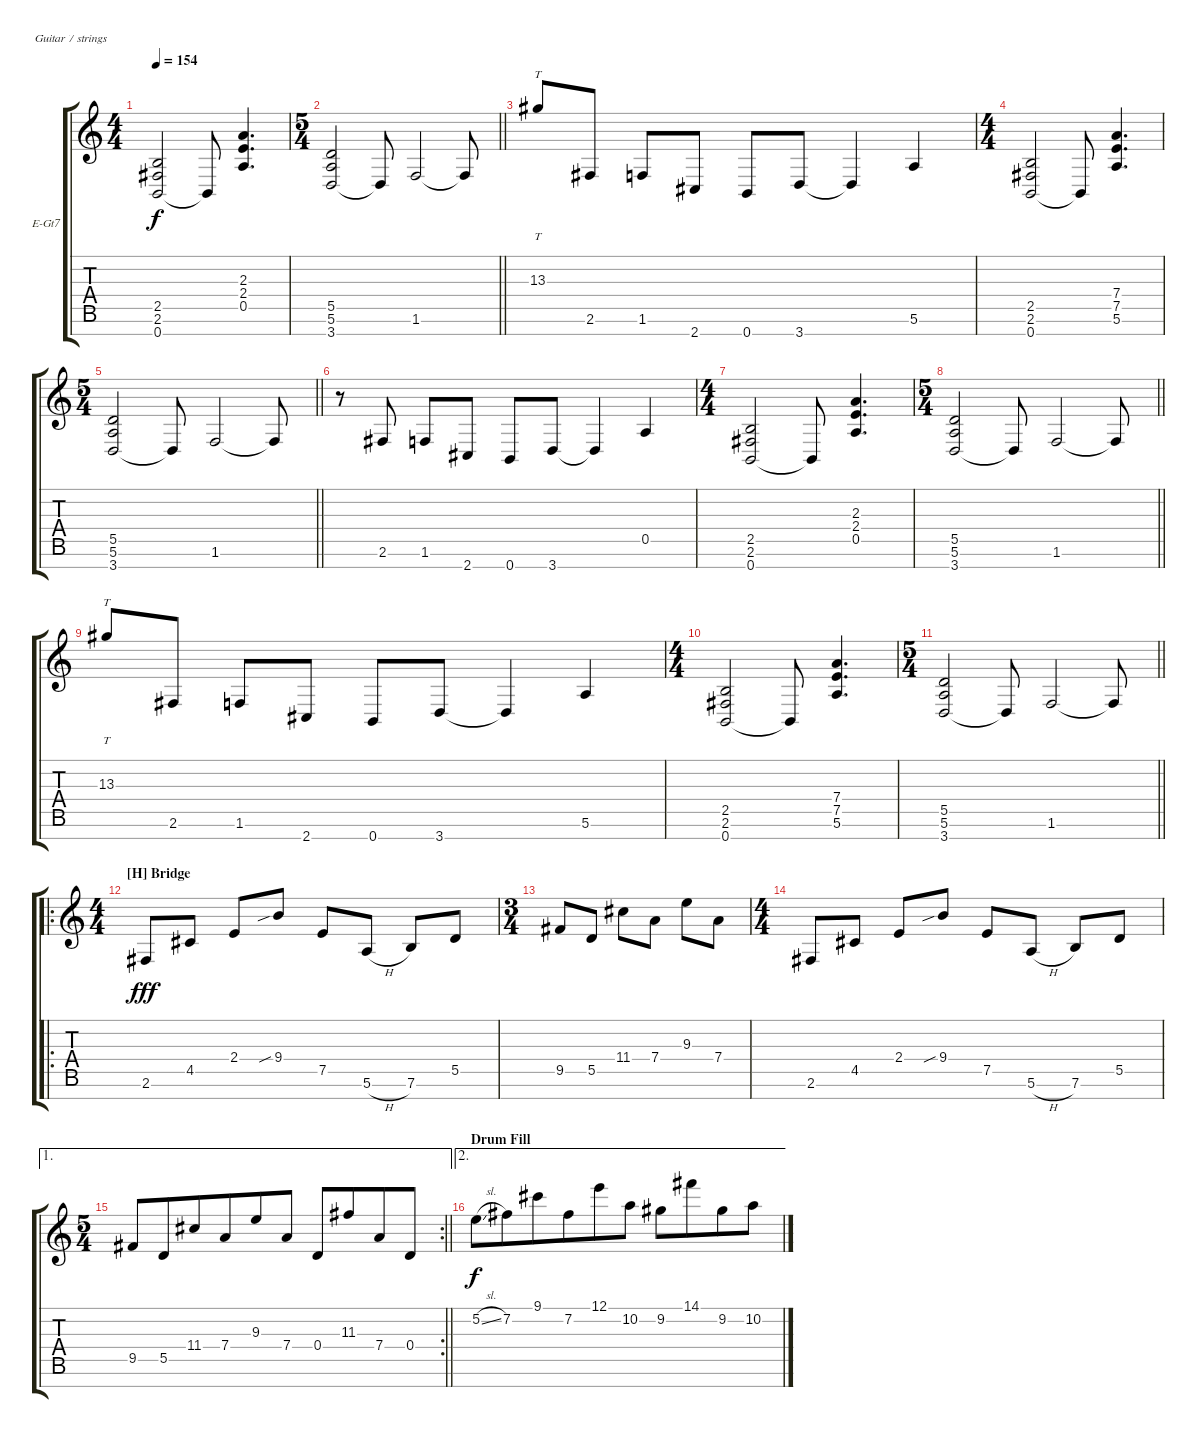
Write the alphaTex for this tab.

\bracketExtendMode groupsimilarinstruments
\firstSystemTrackNameOrientation horizontal
\otherSystemsTrackNameOrientation horizontal
\track ("Javier Reyes - Rhythm" "E-Gt7") {instrument distortionguitar}
\staff {score tabs}
\tuning (E4 B3 G3 D3 A2 E2 B1)
\ts (4 4)
\beaming (8 2 2 4)
\tempo 154
\clef g2
\ks c
(2.5 2.6 0.7).2{dy f} 0.7{t}.8 (2.3 2.4 0.5).4{d} |
\ts (5 4)
\beaming (8 2 2 6)
\barLineRight lightlight
(5.5 5.6 3.7).2 3.7{t}.8 1.6.2 1.6{t}.8 |
13.3.8{tt} 2.6.8 1.6.8 2.7.8 0.7.8 3.7.8 3.7{t}.4 5.6.4 |
\ts (4 4)
\beaming (8 2 2 4)
(2.5 2.6 0.7).2 0.7{t}.8 (7.4 7.5 5.6).4{d} |
\ts (5 4)
\beaming (8 2 2 6)
\barLineRight lightlight
(5.5 5.6 3.7).2 3.7{t}.8 1.6.2 1.6{t}.8 |
r.8 2.6.8 1.6.8 2.7.8 0.7.8 3.7.8 3.7{t}.4 0.5.4 |
\ts (4 4)
\beaming (8 2 2 4)
(2.5 2.6 0.7).2 0.7{t}.8 (2.3 2.4 0.5).4{d} |
\ts (5 4)
\beaming (8 2 2 6)
\barLineRight lightlight
(5.5 5.6 3.7).2 3.7{t}.8 1.6.2 1.6{t}.8 |
13.3.8{tt} 2.6.8 1.6.8 2.7.8 0.7.8 3.7.8 3.7{t}.4 5.6.4 |
\ts (4 4)
\beaming (8 2 2 4)
(2.5 2.6 0.7).2 0.7{t}.8 (7.4 7.5 5.6).4{d} |
\ts (5 4)
\beaming (8 2 2 6)
\barLineRight lightlight
(5.5 5.6 3.7).2 3.7{t}.8 1.6.2 1.6{t}.8 |
\ro
\ts (4 4)
\beaming (8 2 2 2 2)
\section ("H" "Bridge")
2.6.8{dy fff} 4.5.8 2.4.8 9.4{sib}.8 7.5.8 5.6{h}.8 7.6.8 5.5.8 |
\ts (3 4)
\beaming (8 2 2 2)
9.5.8 5.5.8 11.4.8 7.4.8 9.3.8 7.4.8 |
\ts (4 4)
\beaming (8 2 2 2 2)
2.6.8 4.5.8 2.4.8 9.4{sib}.8 7.5.8 5.6{h}.8 7.6.8 5.5.8 |
\ae 1
\rc 2
\ts (5 4)
\beaming (8 6 4)
\barLineRight lightlight
9.5.8 5.5.8 11.4.8 7.4.8 9.3.8 7.4.8 0.4.8 11.3.8 7.4.8 0.4.8 |
\ae 2
\section ("" "Drum Fill")
5.2{sl}.8{dy f} 7.2.8 9.1.8 7.2.8 12.1.8 10.2.8 9.2.8 14.1.8 9.2.8 10.2.8
